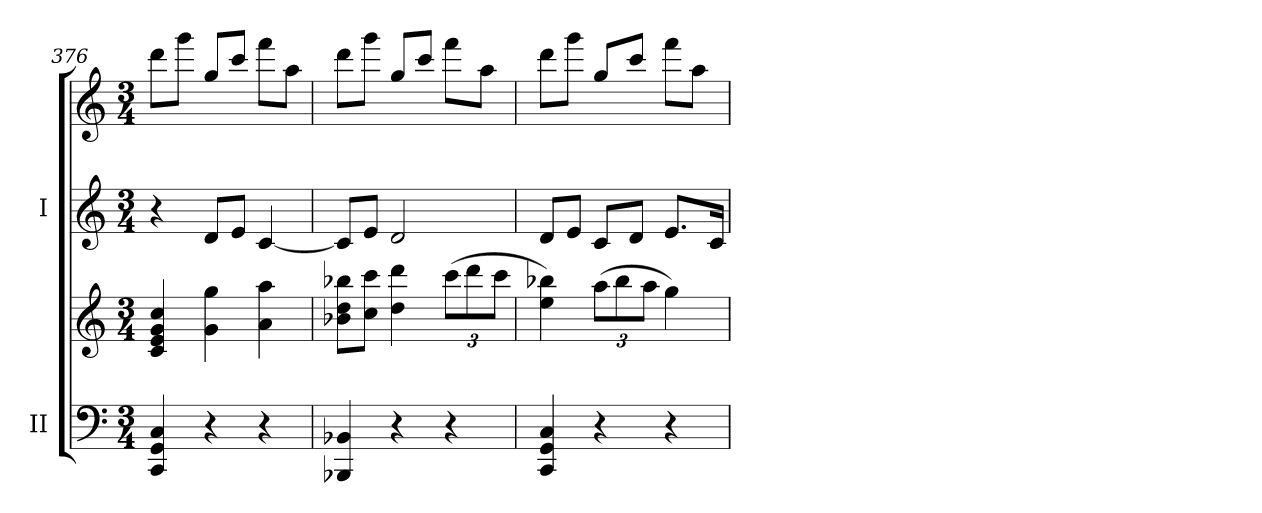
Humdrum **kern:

**kern	**kern	**kern	**kern
*part2	*part2	*part1	*part1
*staff4	*staff3	*staff2	*staff1
*I"II	*	*I"I	*
*I'II	*	*I'I	*
*clefF4	*clefG2	*clefG2	*clefG2
*k[]	*k[]	*k[]	*k[]
*a:	*a:	*a:	*a:
*M3/4	*M3/4	*M3/4	*M3/4
=376	=376	=376	=376
4CC/ 4GG/ 4C/	4c/ 4e/ 4g/ 4cc/	4r	8ddd\L
.	.	.	8ggg\J
4r	4g\ 4gg\	8d/L	8gg/L
.	.	8e/J	8ccc/J
4r	4a\ 4aa\	[4c/	8fff\L
.	.	.	8aa\J
=377	=377	=377	=377
4BBB-X/ 4BB-X/	8b-X\ 8dd\ 8bb-X\L	8c/L]	8ddd\L
.	8cc\ 8ccc\J	8e/J	8ggg\J
4r	4dd\ 4ddd\	2d/	8gg/L
.	.	.	8ccc/J
*	*Xbrackettup	*	*
4r	(12ccc\L	.	8fff\L
.	12ddd\	.	.
.	.	.	8aa\J
.	12ccc\J	.	.
!!LO:LB:g=z
=378	=378	=378	=378
4CC/ 4GG/ 4C/	4ee\ 4bb-X\)	8d/L	8ddd\L
.	.	8e/J	8ggg\J
4r	(12aa\L	8c/L	8gg/L
.	12bb-\	.	.
.	.	8d/J	8ccc/J
.	12aa\J	.	.
4r	4gg\)	8.e/L	8fff\L
.	.	.	8aa\J
.	.	16c/Jk	.
=	=	=	=
*-	*-	*-	*-
